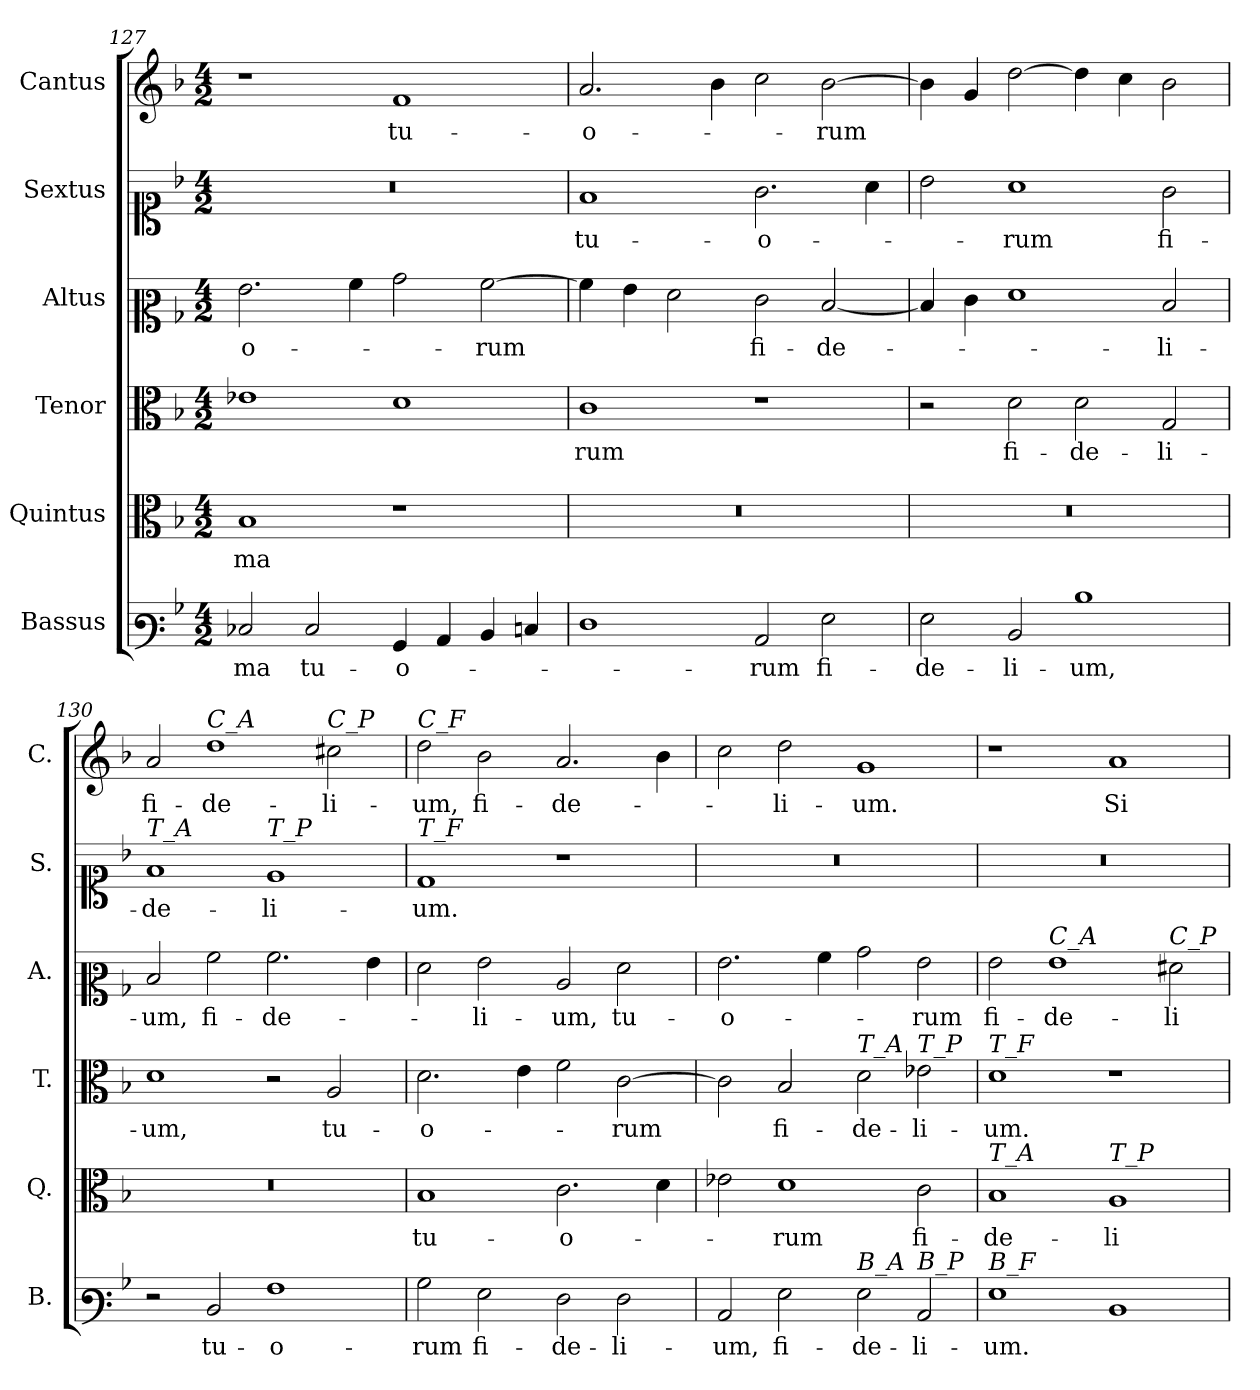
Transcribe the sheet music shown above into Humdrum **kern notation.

**kern	**text	**kern	**text	**kern	**text	**kern	**text	**kern	**text	**kern	**text
*part6	*part6	*part5	*part5	*part4	*part4	*part3	*part3	*part2	*part2	*part1	*part1
*staff6	*staff6	*staff5	*staff5	*staff4	*staff4	*staff3	*staff3	*staff2	*staff2	*staff1	*staff1
*I"Bassus	*	*I"Quintus	*	*I"Tenor	*	*I"Altus	*	*I"Sextus	*	*I"Cantus	*
*I'B.	*	*I'Q.	*	*I'T.	*	*I'A.	*	*I'S.	*	*I'C.	*
*clefF3	*	*clefC3	*	*clefC3	*	*clefC2	*	*clefC1	*	*clefG2	*
*k[b-]	*	*k[b-]	*	*k[b-]	*	*k[b-]	*	*k[b-]	*	*k[b-]	*
*M4/2	*	*M4/2	*	*M4/2	*	*M4/2	*	*M4/2	*	*M4/2	*
=127	=127	=127	=127	=127	=127	=127	=127	=127	=127	=127	=127
!	!LO:LY:b	!	!LO:LY:b	!	!	!	!LO:LY:b	!	!	!	!
2E-X/	-ma	1B-	-ma	1e-X	.	2.g\	-o-	0r	.	1r	.
!	!LO:LY:b	!	!	!	!	!	!	!	!	!	!
2E-/	tu-	.	.	.	.	.	.	.	.	.	.
.	.	.	.	.	.	4a\	.	.	.	.	.
!	!LO:LY:b	!	!	!	!	!	!	!	!	!	!LO:LY:b
4BB-/	-o-	1r	.	1d	.	2b-\	.	.	.	1f	tu-
4C/	.	.	.	.	.	.	.	.	.	.	.
!	!	!	!	!	!	!	!LO:LY:b	!	!	!	!
4D/	.	.	.	.	.	[2a\	-rum	.	.	.	.
4En/	.	.	.	.	.	.	.	.	.	.	.
=128	=128	=128	=128	=128	=128	=128	=128	=128	=128	=128	=128
!	!	!	!	!	!LO:LY:b	!	!	!	!LO:LY:b	!	!LO:LY:b
1F	.	0r	.	1c	rum	4a\]	.	1f	tu-	2.a/	-o-
.	.	.	.	.	.	4g\	.	.	.	.	.
.	.	.	.	.	.	2f\	.	.	.	.	.
.	.	.	.	.	.	.	.	.	.	4b-\	.
!	!LO:LY:b	!	!	!	!	!	!LO:LY:b	!	!LO:LY:b	!	!
2C/	-rum	.	.	1r	.	2e\	fi-	2.g\	-o-	2cc\	.
!	!LO:LY:b	!	!	!	!	!	!LO:LY:b	!	!	!	!LO:LY:b
2G\	fi-	.	.	.	.	[2d/	-de-	.	.	[2b-\	-rum
.	.	.	.	.	.	.	.	4a\	.	.	.
=129	=129	=129	=129	=129	=129	=129	=129	=129	=129	=129	=129
!	!LO:LY:b	!	!	!	!	!	!	!	!	!	!
2G\	-de-	0r	.	2r	.	4d/]	.	2b-\	.	4b-\]	.
.	.	.	.	.	.	4e\	.	.	.	4g/	.
!	!LO:LY:b	!	!	!	!LO:LY:b	!	!	!	!LO:LY:b	!	!
2D/	-li-	.	.	2d\	fi-	1f	.	1a	-rum	[2dd\	.
!	!LO:LY:b	!	!	!	!LO:LY:b	!	!	!	!	!	!
1d	-um,	.	.	2d\	-de-	.	.	.	.	4dd\]	.
.	.	.	.	.	.	.	.	.	.	4cc\	.
!	!	!	!	!	!LO:LY:b	!	!LO:LY:b	!	!LO:LY:b	!	!
.	.	.	.	2G/	-li-	2d/	-li-	2g\	fi-	2b-\	.
=130	=130	=130	=130	=130	=130	=130	=130	=130	=130	=130	=130
!	!	!	!	!	!	!	!	!LO:TX:a:i:t=T_A	!	!	!
!	!	!	!	!	!LO:LY:b	!	!LO:LY:b	!	!LO:LY:b	!	!LO:LY:b
2r	.	0r	.	1d	-um,	2d/	-um,	1f	-de-	2a/	fi-
!	!	!	!	!	!	!	!	!	!	!LO:TX:a:i:t=C_A	!
!	!LO:LY:b	!	!	!	!	!	!LO:LY:b	!	!	!	!LO:LY:b
2D/	tu-	.	.	.	.	2a\	fi-	.	.	1dd	-de-
!	!	!	!	!	!	!	!	!LO:TX:a:i:t=T_P	!	!	!
!	!LO:LY:b	!	!	!	!	!	!LO:LY:b	!	!LO:LY:b	!	!
1A	-o-	.	.	2r	.	2.a\	-de-	1e	-li-	.	.
!	!	!	!	!	!	!	!	!	!	!LO:TX:a:i:t=C_P	!
!	!	!	!	!	!LO:LY:b	!	!	!	!	!	!LO:LY:b
.	.	.	.	2A/	tu-	.	.	.	.	2cc#X\	-li-
.	.	.	.	.	.	4g\	.	.	.	.	.
=131	=131	=131	=131	=131	=131	=131	=131	=131	=131	=131	=131
!	!	!	!	!	!	!	!	!	!	!LO:TX:a:i:t=C_F	!
!	!	!	!	!	!	!	!	!LO:TX:a:i:t=T_F	!	!	!
!	!LO:LY:b	!	!LO:LY:b	!	!LO:LY:b	!	!	!	!LO:LY:b	!	!LO:LY:b
2B-\	-rum	1B-	tu-	2.d\	o-	2f\	.	1d	-um.	2dd\	-um,
!	!LO:LY:b	!	!	!	!	!	!LO:LY:b	!	!	!	!LO:LY:b
2G\	fi-	.	.	.	.	2g\	-li-	.	.	2b-\	fi-
.	.	.	.	4e\	.	.	.	.	.	.	.
!	!LO:LY:b	!	!LO:LY:b	!	!	!	!LO:LY:b	!	!	!	!LO:LY:b
2F\	-de-	2.c\	-o-	2f\	.	2c/	-um,	1r	.	2.a/	-de-
!	!LO:LY:b	!	!	!	!LO:LY:b	!	!LO:LY:b	!	!	!	!
2F\	-li-	.	.	[2c\	-rum	2f\	tu-	.	.	.	.
.	.	4d\	.	.	.	.	.	.	.	4b-\	.
=132	=132	=132	=132	=132	=132	=132	=132	=132	=132	=132	=132
!	!LO:LY:b	!	!	!	!	!	!LO:LY:b	!	!	!	!
2C/	-um,	2e-X\	.	2c\]	.	2.g\	-o-	0r	.	2cc\	.
!	!LO:LY:b	!	!LO:LY:b	!	!LO:LY:b	!	!	!	!	!	!LO:LY:b
2G\	fi-	1d	-rum	2B-/	fi-	.	.	.	.	2dd\	-li-
.	.	.	.	.	.	4a\	.	.	.	.	.
!	!	!	!	!LO:TX:a:i:t=T_A	!	!	!	!	!	!	!
!LO:TX:a:i:t=B_A	!	!	!	!	!	!	!	!	!	!	!
!	!LO:LY:b	!	!	!	!LO:LY:b	!	!	!	!	!	!LO:LY:b
2G\	-de-	.	.	2d\	-de-	2b-\	.	.	.	1g	-um.
!	!	!	!	!LO:TX:a:i:t=T_P	!	!	!	!	!	!	!
!LO:TX:a:i:t=B_P	!	!	!	!	!	!	!	!	!	!	!
!	!LO:LY:b	!	!LO:LY:b	!	!LO:LY:b	!	!LO:LY:b	!	!	!	!
2C/	-li-	2c\	fi-	2e-X\	-li-	2g\	-rum	.	.	.	.
=133	=133	=133	=133	=133	=133	=133	=133	=133	=133	=133	=133
!	!	!	!	!LO:TX:a:i:t=T_F	!	!	!	!	!	!	!
!	!	!LO:TX:a:i:t=T_A	!	!	!	!	!	!	!	!	!
!LO:TX:a:i:t=B_F	!	!	!	!	!	!	!	!	!	!	!
!	!LO:LY:b	!	!LO:LY:b	!	!LO:LY:b	!	!LO:LY:b	!	!	!	!
1G	-um.	1B-	-de-	1d	-um.	2g\	fi-	0r	.	1r	.
!	!	!	!	!	!	!LO:TX:a:i:t=C_A	!	!	!	!	!
!	!	!	!	!	!	!	!LO:LY:b	!	!	!	!
.	.	.	.	.	.	1g	-de-	.	.	.	.
!	!	!LO:TX:a:i:t=T_P	!	!	!	!	!	!	!	!	!
!	!	!	!LO:LY:b	!	!	!	!	!	!	!	!LO:LY:b
1D	.	1A	-li-	1r	.	.	.	.	.	1a	Si-
!	!	!	!	!	!	!LO:TX:a:i:t=C_P	!	!	!	!	!
!	!	!	!	!	!	!	!LO:LY:b	!	!	!	!
.	.	.	.	.	.	2f#X\	-li-	.	.	.	.
=	=	=	=	=	=	=	=	=	=	=	=
*-	*-	*-	*-	*-	*-	*-	*-	*-	*-	*-	*-
